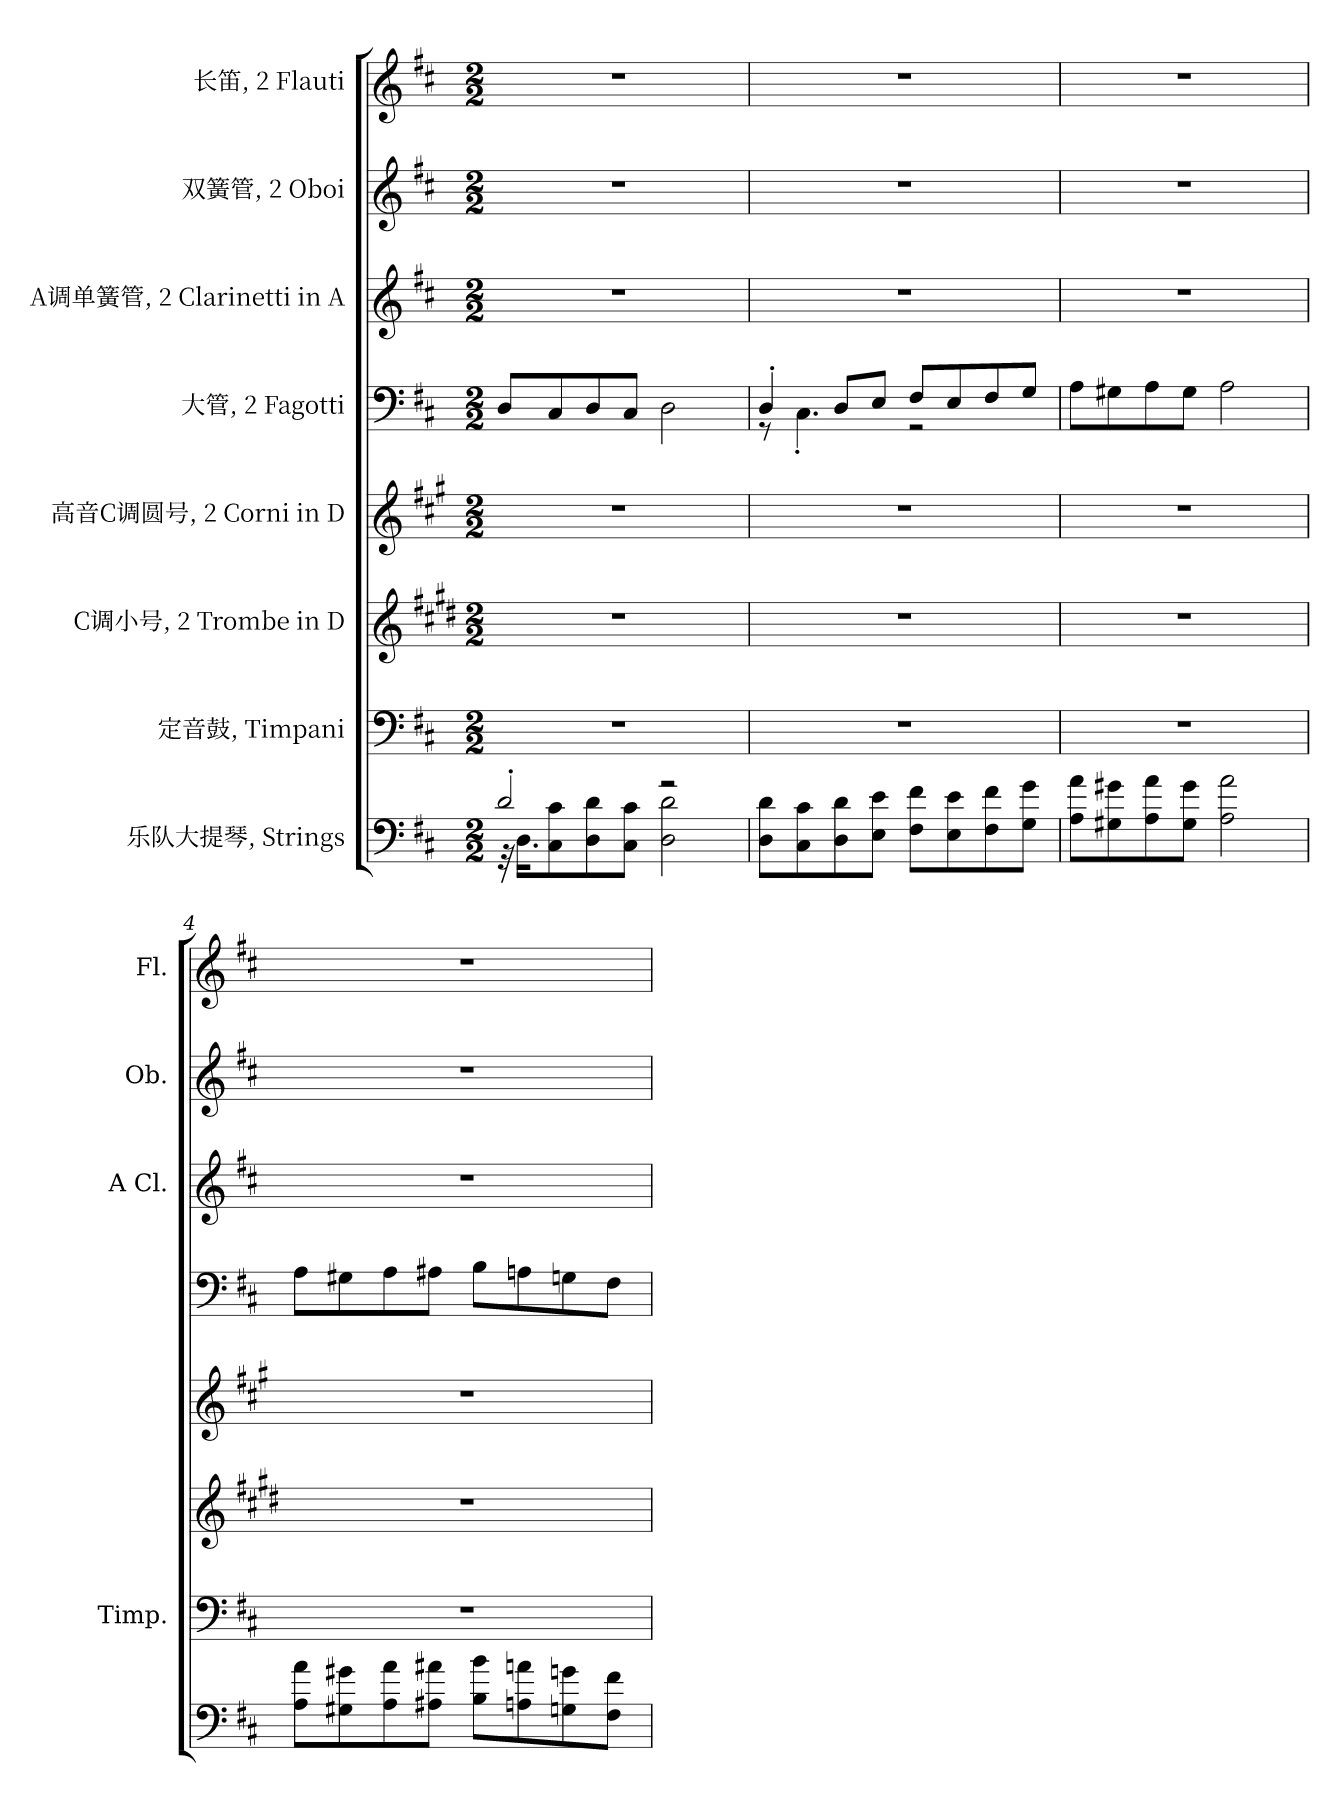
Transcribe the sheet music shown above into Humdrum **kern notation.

**kern	**kern	**kern	**kern	**kern	**kern	**kern	**kern
*part8	*part7	*part6	*part5	*part4	*part3	*part2	*part1
*staff8	*staff7	*staff6	*staff5	*staff4	*staff3	*staff2	*staff1
*I"乐队大提琴, Strings	*I"定音鼓, Timpani	*I"C调小号, 2 Trombe in D	*I"高音C调圆号, 2 Corni in D	*I"大管, 2 Fagotti	*I"A调单簧管, 2 Clarinetti in A	*I"双簧管, 2 Oboi	*I"长笛, 2 Flauti
*	*I'Timp.	*	*	*	*I'A Cl.	*I'Ob.	*I'Fl.
*clefF4	*clefF4	*clefG2	*clefG2	*clefF4	*clefG2	*clefG2	*clefG2
*	*	*ITrd1c2	*ITrd4c7	*	*ITrd2c3	*	*
*k[f#c#]	*k[f#c#]	*k[f#c#]	*k[f#c#]	*k[f#c#]	*k[f#c#g#d#a#]	*k[f#c#]	*k[f#c#]
*M2/2	*M2/2	*M2/2	*M2/2	*M2/2	*M2/2	*M2/2	*M2/2
*MM234	*MM234	*MM234	*MM234	*MM234	*MM234	*MM234	*MM234
=1	=1	=1	=1	=1	=1	=1	=1
*^	*	*	*	*	*	*	*
2d'/	32r	1r	1r	1r	8D/L	1r	1r	1r
.	16.D\KL	.	.	.	.	.	.	.
.	8C#\ 8c#\	.	.	.	8C#/	.	.	.
.	8D\ 8d\	.	.	.	8D/	.	.	.
.	8C#\ 8c#\J	.	.	.	8C#/J	.	.	.
2r	2D\ 2d\	.	.	.	2D\	.	.	.
*v	*v	*	*	*	*	*	*	*
=2	=2	=2	=2	=2	=2	=2	=2
*	*	*	*	*^	*	*	*
8D\ 8d\L	1r	1r	1r	4D'/	8r	1r	1r	1r
8C#\ 8c#\	.	.	.	.	4.C#'\	.	.	.
8D\ 8d\	.	.	.	8D/L	.	.	.	.
8E\ 8e\J	.	.	.	8E/J	.	.	.	.
8F#\ 8f#\L	.	.	.	8F#/L	2r	.	.	.
8E\ 8e\	.	.	.	8E/	.	.	.	.
8F#\ 8f#\	.	.	.	8F#/	.	.	.	.
8G\ 8g\J	.	.	.	8G/J	.	.	.	.
*	*	*	*	*v	*v	*	*	*
=3	=3	=3	=3	=3	=3	=3	=3
8A\ 8a\L	1r	1r	1r	8A\L	1r	1r	1r
8G#X\ 8g#X\	.	.	.	8G#X\	.	.	.
8A\ 8a\	.	.	.	8A\	.	.	.
8G#\ 8g#\J	.	.	.	8G#\J	.	.	.
2A\ 2a\	.	.	.	2A\	.	.	.
!!LO:PB:g=z
=4	=4	=4	=4	=4	=4	=4	=4
8A\ 8a\L	1r	1r	1r	8A\L	1r	1r	1r
8G#X\ 8g#X\	.	.	.	8G#X\	.	.	.
8A\ 8a\	.	.	.	8A\	.	.	.
8A#X\ 8a#X\J	.	.	.	8A#X\J	.	.	.
8B\ 8b\L	.	.	.	8B\L	.	.	.
8An\ 8an\	.	.	.	8An\	.	.	.
8Gn\ 8gn\	.	.	.	8Gn\	.	.	.
8F#\ 8f#\J	.	.	.	8F#\J	.	.	.
=	=	=	=	=	=	=	=
*-	*-	*-	*-	*-	*-	*-	*-
